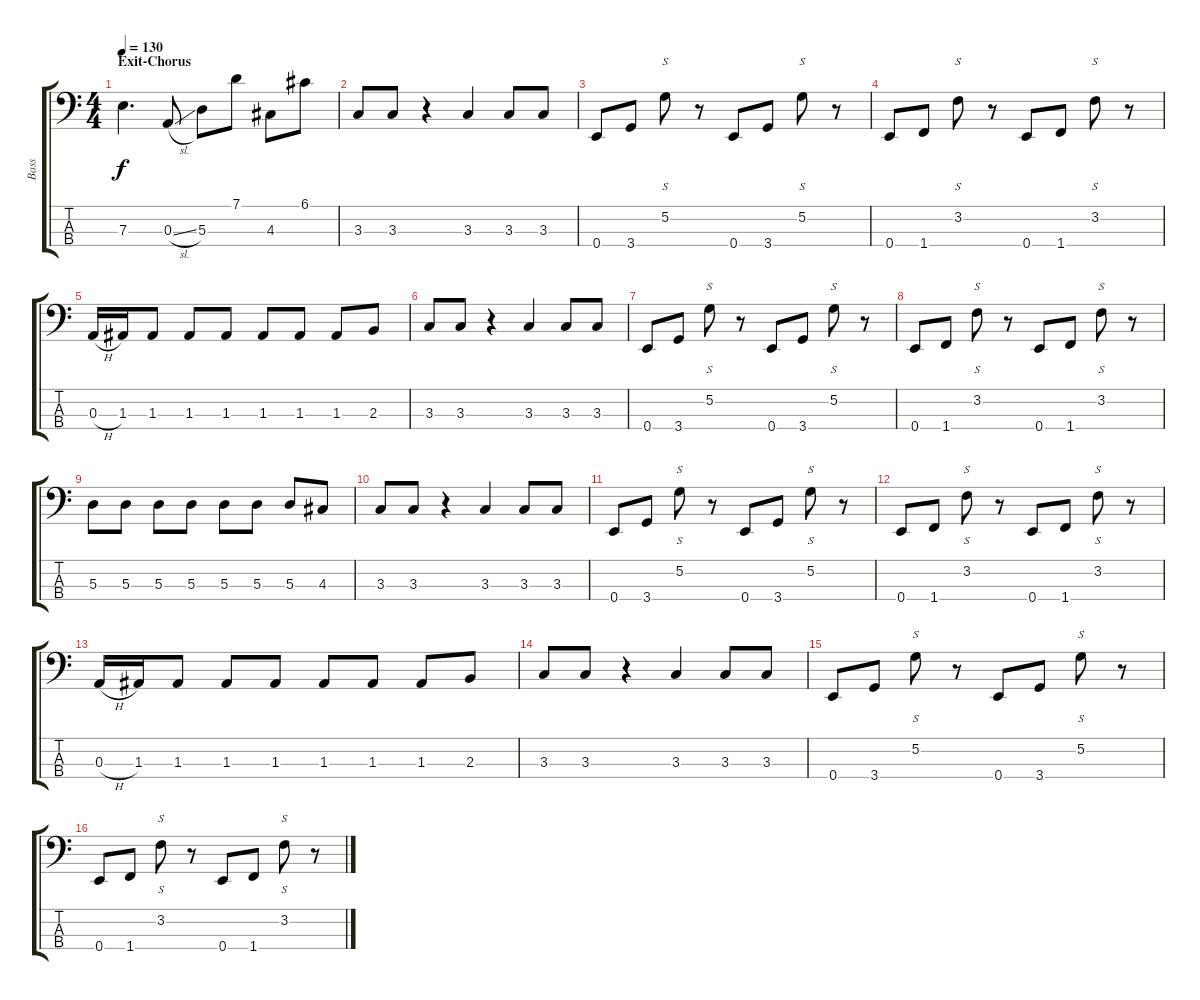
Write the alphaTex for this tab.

\track ("Bass" "Bass") {instrument electricbassfinger}
\staff {score tabs}
\tuning (G2 D2 A1 E1) {hide}
\ts (4 4)
\section ("" "Exit-Chorus")
\tempo 130
\clef f4
\ks c
7.3{t}.4{d dy f} 0.3{sl}.8 5.3.8 7.1.8 4.3.8 6.1.8 |
3.3.8 3.3.8 r.4 3.3.4 3.3.8 3.3.8 |
0.4.8 3.4.8 5.2.8{s} r.8 0.4.8 3.4.8 5.2.8{s} r.8 |
0.4.8 1.4.8 3.2.8{s} r.8 0.4.8 1.4.8 3.2.8{s} r.8 |
0.3{h}.16 1.3.16 1.3.8 1.3.8 1.3.8 1.3.8 1.3.8 1.3.8 2.3.8 |
3.3.8 3.3.8 r.4 3.3.4 3.3.8 3.3.8 |
0.4.8 3.4.8 5.2.8{s} r.8 0.4.8 3.4.8 5.2.8{s} r.8 |
0.4.8 1.4.8 3.2.8{s} r.8 0.4.8 1.4.8 3.2.8{s} r.8 |
5.3.8 5.3.8 5.3.8 5.3.8 5.3.8 5.3.8 5.3.8 4.3.8 |
3.3.8 3.3.8 r.4 3.3.4 3.3.8 3.3.8 |
0.4.8 3.4.8 5.2.8{s} r.8 0.4.8 3.4.8 5.2.8{s} r.8 |
0.4.8 1.4.8 3.2.8{s} r.8 0.4.8 1.4.8 3.2.8{s} r.8 |
0.3{h}.16 1.3.16 1.3.8 1.3.8 1.3.8 1.3.8 1.3.8 1.3.8 2.3.8 |
3.3.8 3.3.8 r.4 3.3.4 3.3.8 3.3.8 |
0.4.8 3.4.8 5.2.8{s} r.8 0.4.8 3.4.8 5.2.8{s} r.8 |
0.4.8 1.4.8 3.2.8{s} r.8 0.4.8 1.4.8 3.2.8{s} r.8
